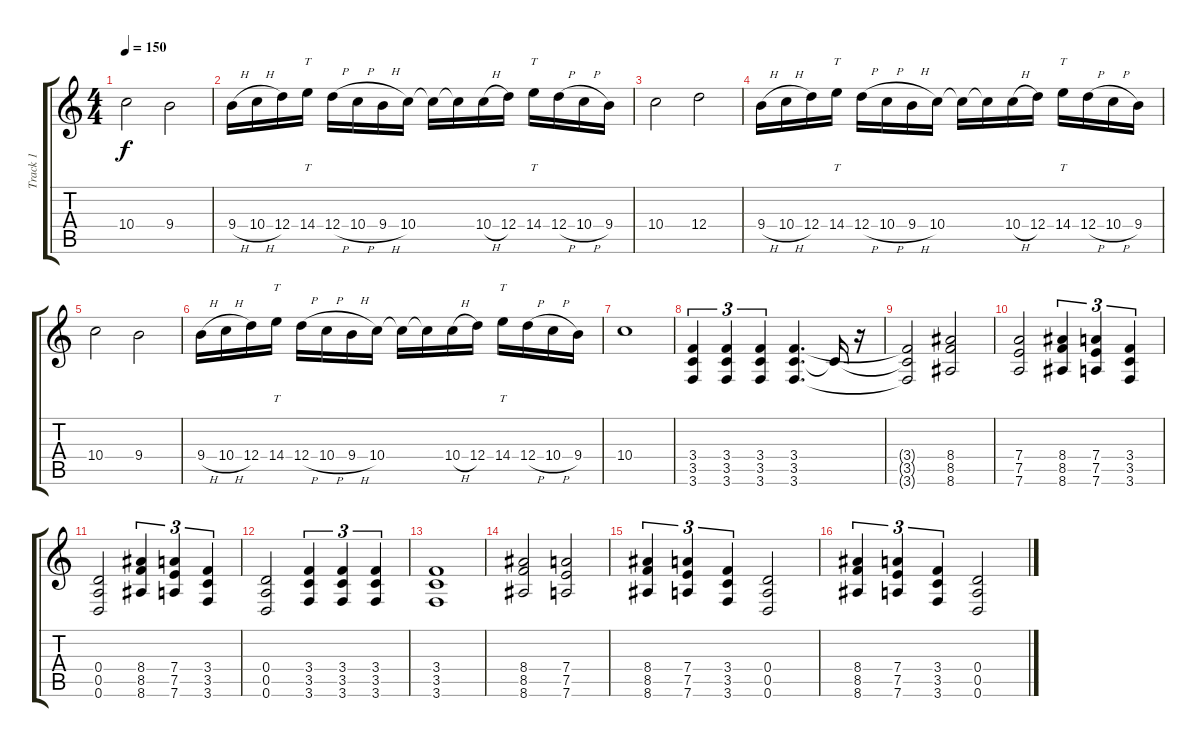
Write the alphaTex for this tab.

\track ("Track 1" "Track 1") {instrument distortionguitar}
\staff {score tabs}
\tuning (E4 B3 G3 D3 A2 D2) {hide}
\ts (4 4)
\tempo 150
\clef g2
\ks c
10.4.2{dy f} 9.4.2 |
9.4{h}.16 10.4{h}.16 12.4.16 14.4.16{tt} 12.4{h}.16 10.4{h}.16 9.4{h}.16 10.4.16 10.4{t}.16 10.4{t}.16 10.4{h}.16 12.4.16 14.4.16{tt} 12.4{h}.16 10.4{h}.16 9.4.16 |
10.4.2 12.4.2 |
9.4{h}.16 10.4{h}.16 12.4.16 14.4.16{tt} 12.4{h}.16 10.4{h}.16 9.4{h}.16 10.4.16 10.4{t}.16 10.4{t}.16 10.4{h}.16 12.4.16 14.4.16{tt} 12.4{h}.16 10.4{h}.16 9.4.16 |
10.4.2 9.4.2 |
9.4{h}.16 10.4{h}.16 12.4.16 14.4.16{tt} 12.4{h}.16 10.4{h}.16 9.4{h}.16 10.4.16 10.4{t}.16 10.4{t}.16 10.4{h}.16 12.4.16 14.4.16{tt} 12.4{h}.16 10.4{h}.16 9.4.16 |
10.4.1 |
(3.4 3.5 3.6).4{tu (3 2) volume 16 instrument distortionguitar} (3.4 3.5 3.6).4{tu (3 2)} (3.4 3.5 3.6).4{tu (3 2)} (3.4 3.5 3.6).4{d} 3.5{t}.16 r.16 |
(3.4{t} 3.5{t} 3.6{t}).2 (8.4 8.5 8.6).2 |
(7.4 7.5 7.6).2 (8.4 8.5 8.6).4{tu (3 2)} (7.4 7.5 7.6).4{tu (3 2)} (3.4 3.5 3.6).4{tu (3 2)} |
(0.4 0.5 0.6).2 (8.4 8.5 8.6).4{tu (3 2)} (7.4 7.5 7.6).4{tu (3 2)} (3.4 3.5 3.6).4{tu (3 2)} |
(0.4 0.5 0.6).2 (3.4 3.5 3.6).4{tu (3 2)} (3.4 3.5 3.6).4{tu (3 2)} (3.4 3.5 3.6).4{tu (3 2)} |
(3.4 3.5 3.6).1 |
(8.4 8.5 8.6).2 (7.4 7.5 7.6).2 |
(8.4 8.5 8.6).4{tu (3 2)} (7.4 7.5 7.6).4{tu (3 2)} (3.4 3.5 3.6).4{tu (3 2)} (0.4 0.5 0.6).2 |
(8.4 8.5 8.6).4{tu (3 2)} (7.4 7.5 7.6).4{tu (3 2)} (3.4 3.5 3.6).4{tu (3 2)} (0.4 0.5 0.6).2
